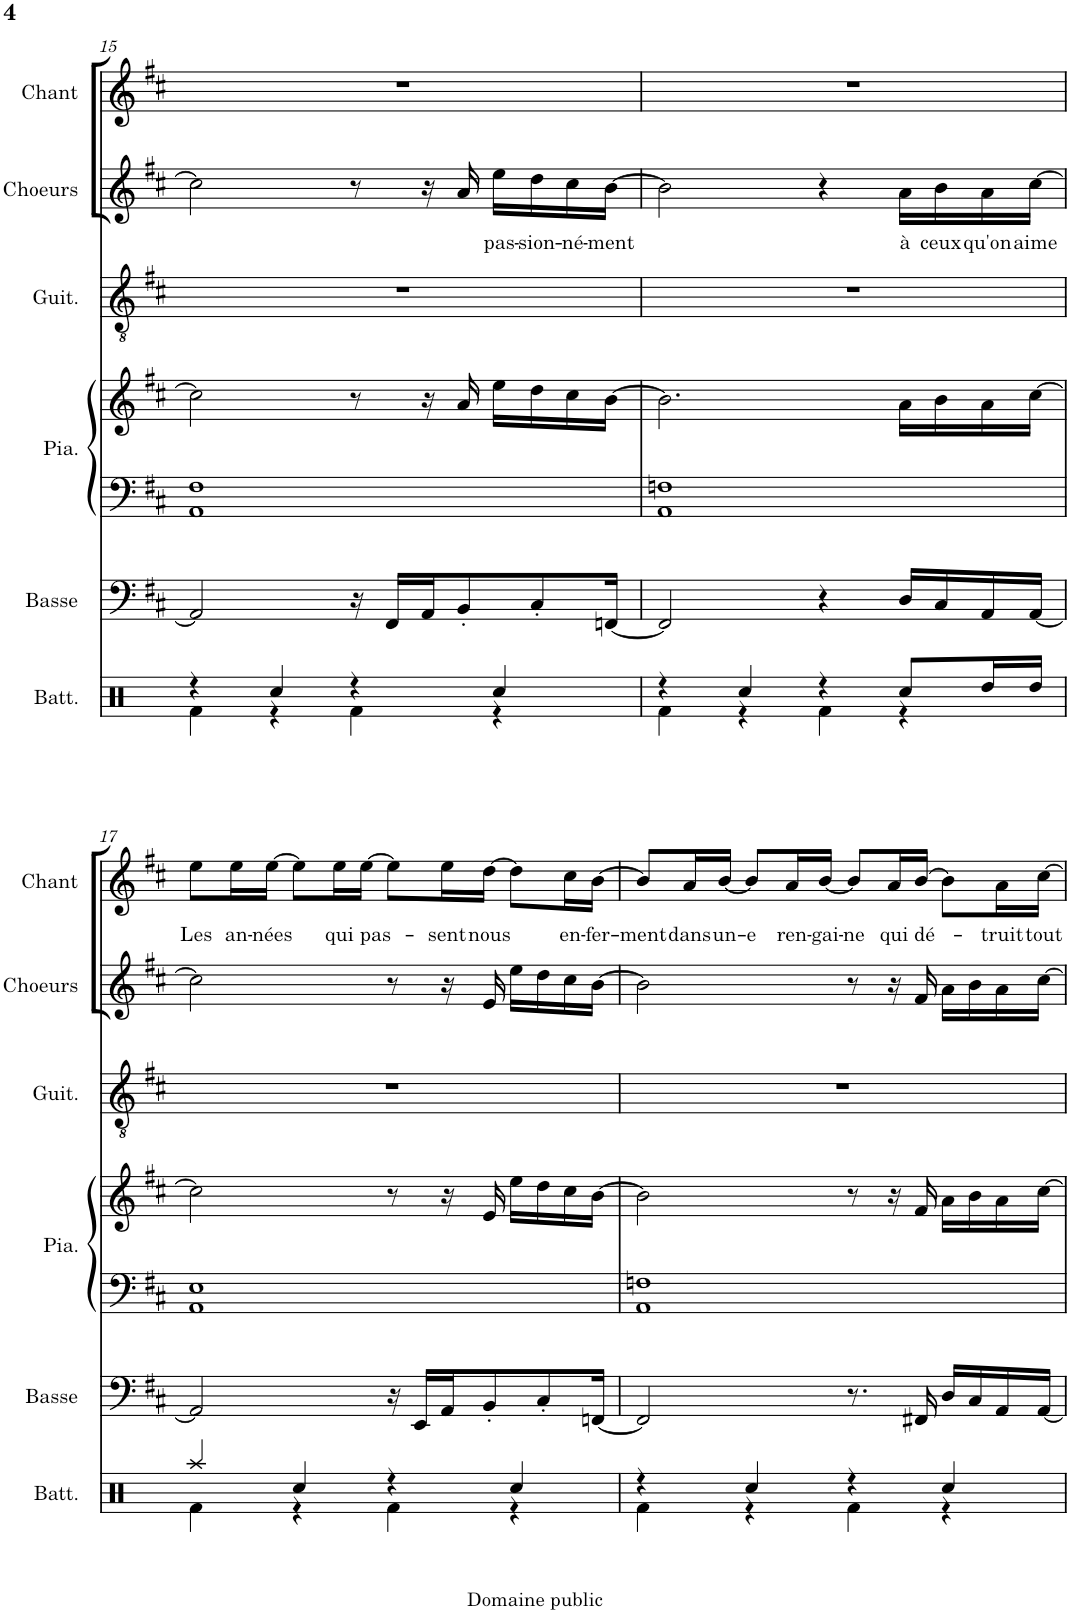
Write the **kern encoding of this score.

**kern	**kern	**kern	**kern	**kern	**kern	**text	**kern	**text
*part6	*part5	*part4	*part4	*part3	*part2	*part2	*part1	*part1
*staff7	*staff6	*staff5	*staff4	*staff3	*staff2	*staff2	*staff1	*staff1
*I"Batterie	*I"Guitare Basse	*I"Piano	*	*I"Guitare	*I"Choeurs	*	*I"Chant	*
*I'Batt.	*I'Basse	*I'Pia.	*	*I'Guit.	*I'Choeurs	*	*I'Chant	*
!!LO:PB:g=z
*clefX	*clefF4	*clefF4	*clefG2	*clefGv2	*clefG2	*	*clefG2	*
*	*Trd7c12	*	*	*	*	*	*	*
*k[]	*k[f#c#]	*k[f#c#]	*k[f#c#]	*k[f#c#]	*k[f#c#]	*	*k[f#c#]	*
*M4/4	*M4/4	*M4/4	*M4/4	*M4/4	*M4/4	*	*M4/4	*
=15	=15	=15	=15	=15	=15	=15	=15	=15
*^	*	*	*	*	*	*	*	*
4r	4Rf\	2AA/]	1AA 1F#	2cc#\]	1r	2cc#\]	.	1r	.
4Rcc/	4r	.	.	.	.	.	.	.	.
4r	4Rf\	16r	.	8r	.	8r	.	.	.
.	.	16FF#/LL	.	.	.	.	.	.	.
.	.	16AA/J	.	16r	.	16r	.	.	.
.	.	8BB'/	.	16a/	.	16a/	.	.	.
!	!	!	!	!	!	!	!LO:LY:b	!	!
4Rcc/	4r	.	.	16ee\LL	.	16ee\LL	pas-	.	.
!	!	!	!	!	!	!	!LO:LY:b	!	!
.	.	8C#'/	.	16dd\	.	16dd\	-sion-	.	.
!	!	!	!	!	!	!	!LO:LY:b	!	!
.	.	.	.	16cc#\	.	16cc#\	-né-	.	.
!	!	!	!	!	!	!	!LO:LY:b	!	!
.	.	[16FFn/Jk	.	[16b\JJ	.	[16b\JJ	-ment	.	.
=16	=16	=16	=16	=16	=16	=16	=16	=16	=16
4r	4Rf\	2FF/]	1AA 1Fn	2.b\]	1r	2b\]	.	1r	.
4Rcc/	4r	.	.	.	.	.	.	.	.
4r	4Rf\	4r	.	.	.	4r	.	.	.
!	!	!	!	!	!	!	!LO:LY:b	!	!
8Rcc/L	4r	16D/LL	.	16a\LL	.	16a\LL	à	.	.
!	!	!	!	!	!	!	!LO:LY:b	!	!
.	.	16C#/	.	16b\	.	16b\	ceux	.	.
!	!	!	!	!	!	!	!LO:LY:b	!	!
16Rdd/L	.	16AA/	.	16a\	.	16a\	qu'on	.	.
!	!	!	!	!	!	!	!LO:LY:b	!	!
16Rdd/JJ	.	[16AA/JJ	.	[16cc#\JJ	.	[16cc#\JJ	aime	.	.
!!LO:LB:g=z
=17	=17	=17	=17	=17	=17	=17	=17	=17	=17
!	!	!	!	!	!	!	!	!	!LO:LY:b
4Raa/	4Rf\	2AA/]	1AA 1E	2cc#\]	1r	2cc#\]	.	8ee\L	Les
!	!	!	!	!	!	!	!	!	!LO:LY:b
.	.	.	.	.	.	.	.	16ee\L	an-
!	!	!	!	!	!	!	!	!	!LO:LY:b
.	.	.	.	.	.	.	.	[16ee\JJ	-nées
4Rcc/	4r	.	.	.	.	.	.	8ee\L]	.
!	!	!	!	!	!	!	!	!	!LO:LY:b
.	.	.	.	.	.	.	.	16ee\L	qui
!	!	!	!	!	!	!	!	!	!LO:LY:b
.	.	.	.	.	.	.	.	[16ee\JJ	pas-
4r	4Rf\	16r	.	8r	.	8r	.	8ee\L]	.
.	.	16EE/LL	.	.	.	.	.	.	.
!	!	!	!	!	!	!	!	!	!LO:LY:b
.	.	16AA/J	.	16r	.	16r	.	16ee\L	-sent
!	!	!	!	!	!	!	!	!	!LO:LY:b
.	.	8BB'/	.	16e/	.	16e/	.	[16dd\JJ	nous
4Rcc/	4r	.	.	16ee\LL	.	16ee\LL	.	8dd\L]	.
.	.	8C#'/	.	16dd\	.	16dd\	.	.	.
!	!	!	!	!	!	!	!	!	!LO:LY:b
.	.	.	.	16cc#\	.	16cc#\	.	16cc#\L	en-
!	!	!	!	!	!	!	!	!	!LO:LY:b
.	.	[16FFn/Jk	.	[16b\JJ	.	[16b\JJ	.	[16b\JJ	-fer-
=18	=18	=18	=18	=18	=18	=18	=18	=18	=18
!	!	!	!	!	!	!	!	!	!LO:LY:b
4r	4Rf\	2FF/]	1AA 1Fn	2b\]	1r	2b\]	.	8b/L]	-ment
!	!	!	!	!	!	!	!	!	!LO:LY:b
.	.	.	.	.	.	.	.	16a/L	dans
!	!	!	!	!	!	!	!	!	!LO:LY:b
.	.	.	.	.	.	.	.	[16b/JJ	un-
!	!	!	!	!	!	!	!	!	!LO:LY:b
4Rcc/	4r	.	.	.	.	.	.	8b/L]	-e
!	!	!	!	!	!	!	!	!	!LO:LY:b
.	.	.	.	.	.	.	.	16a/L	ren-
!	!	!	!	!	!	!	!	!	!LO:LY:b
.	.	.	.	.	.	.	.	[16b/JJ	-gai-
!	!	!	!	!	!	!	!	!	!LO:LY:b
4r	4Rf\	8.r	.	8r	.	8r	.	8b/L]	-ne
!	!	!	!	!	!	!	!	!	!LO:LY:b
.	.	.	.	16r	.	16r	.	16a/L	qui
!	!	!	!	!	!	!	!	!	!LO:LY:b
.	.	16FF#X/	.	16f#/	.	16f#/	.	[16b/JJ	dé-
4Rcc/	4r	16D/LL	.	16a\LL	.	16a\LL	.	8b\L]	.
.	.	16C#/	.	16b\	.	16b\	.	.	.
!	!	!	!	!	!	!	!	!	!LO:LY:b
.	.	16AA/	.	16a\	.	16a\	.	16a\L	-truit
!	!	!	!	!	!	!	!	!	!LO:LY:b
.	.	[16AA/JJ	.	[16cc#\JJ	.	[16cc#\JJ	.	[16cc#\JJ	tout
*v	*v	*	*	*	*	*	*	*	*
=	=	=	=	=	=	=	=	=
*-	*-	*-	*-	*-	*-	*-	*-	*-
